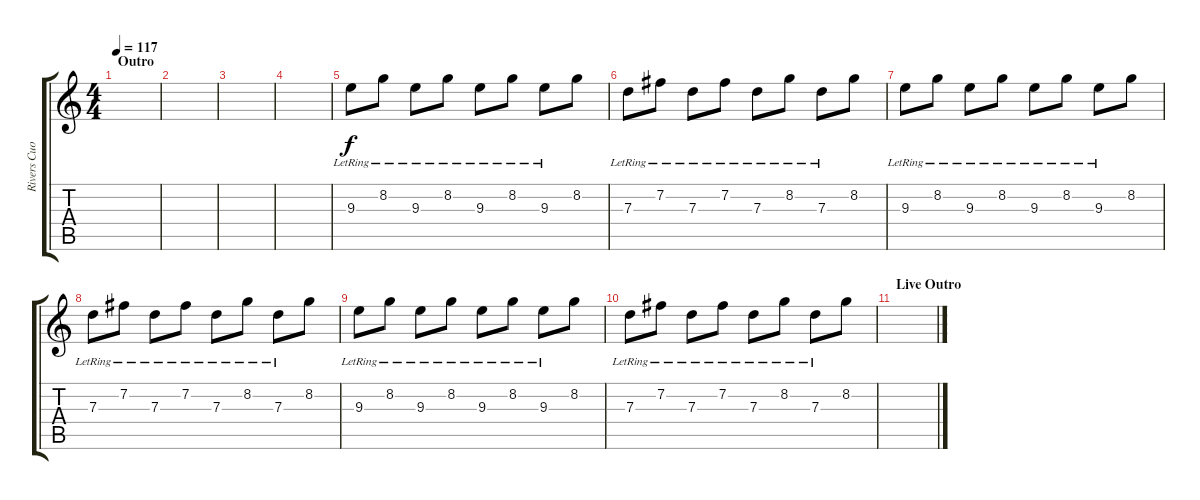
\track ("Rivers Cuomo - Guitar (Studio)" "Rivers Cuo") {instrument electricguitarclean}
\staff {score tabs}
\tuning (E4 B3 G3 D3 A2 E2) {hide}
\ts (4 4)
\section ("" "Outro")
\tempo 117
\clef g2
\ks c
|
|
|
|
9.3{lr}.8{dy f instrument electricguitarclean} 8.2{lr}.8 9.3{lr}.8 8.2{lr}.8 9.3{lr}.8 8.2{lr}.8 9.3{lr}.8 8.2.8 |
7.3{lr}.8 7.2{lr}.8 7.3{lr}.8 7.2{lr}.8 7.3{lr}.8 8.2{lr}.8 7.3{lr}.8 8.2.8 |
9.3{lr}.8 8.2{lr}.8 9.3{lr}.8 8.2{lr}.8 9.3{lr}.8 8.2{lr}.8 9.3{lr}.8 8.2.8 |
7.3{lr}.8 7.2{lr}.8 7.3{lr}.8 7.2{lr}.8 7.3{lr}.8 8.2{lr}.8 7.3{lr}.8 8.2.8 |
9.3{lr}.8 8.2{lr}.8 9.3{lr}.8 8.2{lr}.8 9.3{lr}.8 8.2{lr}.8 9.3{lr}.8 8.2.8 |
7.3{lr}.8 7.2{lr}.8 7.3{lr}.8 7.2{lr}.8 7.3{lr}.8 8.2{lr}.8 7.3{lr}.8 8.2.8 |
\section ("" "Live Outro")
